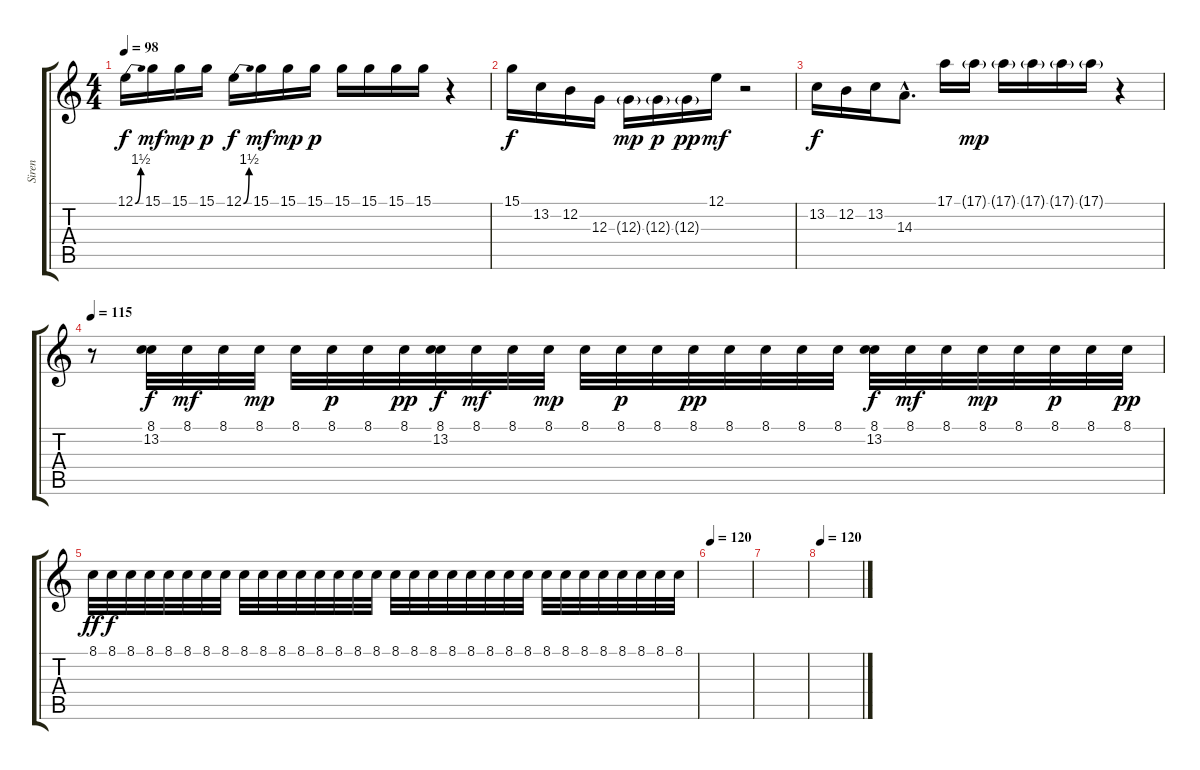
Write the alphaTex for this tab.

\track ("Siren" "Siren") {instrument clarinet}
\staff {score tabs}
\tuning (E4 B3 G3 D3 A2 E2) {hide}
\ts (4 4)
\tempo 98
\clef g2
\ks c
12.1{be (bend 0 0 60 6)}.16{dy f volume 9 balance 3 instrument ocarina} 15.1.16{dy mf} 15.1.16{dy mp} 15.1.16{dy p} 12.1{be (bend 0 0 60 6)}.16{dy f} 15.1.16{dy mf} 15.1.16{dy mp} 15.1.16{dy p} 15.1.16 15.1.16 15.1.16 15.1.16 r.4 |
15.1.16{dy f volume 11 balance 3 instrument ocarina} 13.2.16 12.2.16 12.3.16 12.3{g}.16{dy mp} 12.3{g}.16{dy p} 12.3{g}.16{dy pp} 12.1.16{dy mf} r.2 |
13.2.16{dy f volume 11 balance 3 instrument ocarina} 12.2.16 13.2.16 14.3{hac}.8{d volume 11 balance 3 instrument ocarina} 17.1.16{volume 11 balance 3 instrument ocarina} 17.1{g}.16{dy mp} 17.1{g}.16 17.1{g}.16 17.1{g}.16 17.1{g}.16 r.4 |
\tempo 115
r.8 (8.1 13.2).32{dy f volume 7 balance 3 instrument ocarina} 8.1.32{dy mf} 8.1.32 8.1.32{dy mp} 8.1.32 8.1.32{dy p} 8.1.32 8.1.32{dy pp} (8.1 13.2).32{dy f} 8.1.32{dy mf} 8.1.32 8.1.32{dy mp} 8.1.32 8.1.32{dy p} 8.1.32 8.1.32{dy pp} 8.1.32 8.1.32 8.1.32 8.1.32 (8.1 13.2).32{dy f} 8.1.32{dy mf} 8.1.32 8.1.32{dy mp} 8.1.32 8.1.32{dy p} 8.1.32 8.1.32{dy pp} |
8.1.32{dy ff volume 5 balance 3 instrument ocarina} 8.1.32{dy f volume 0} 8.1.32 8.1.32 8.1.32 8.1.32 8.1.32 8.1.32 8.1.32 8.1.32 8.1.32 8.1.32 8.1.32 8.1.32 8.1.32 8.1.32 8.1.32 8.1.32 8.1.32 8.1.32 8.1.32 8.1.32 8.1.32 8.1.32 8.1.32 8.1.32 8.1.32 8.1.32 8.1.32 8.1.32 8.1.32 8.1.32 |
\tempo 120
|
|
\tempo 120
